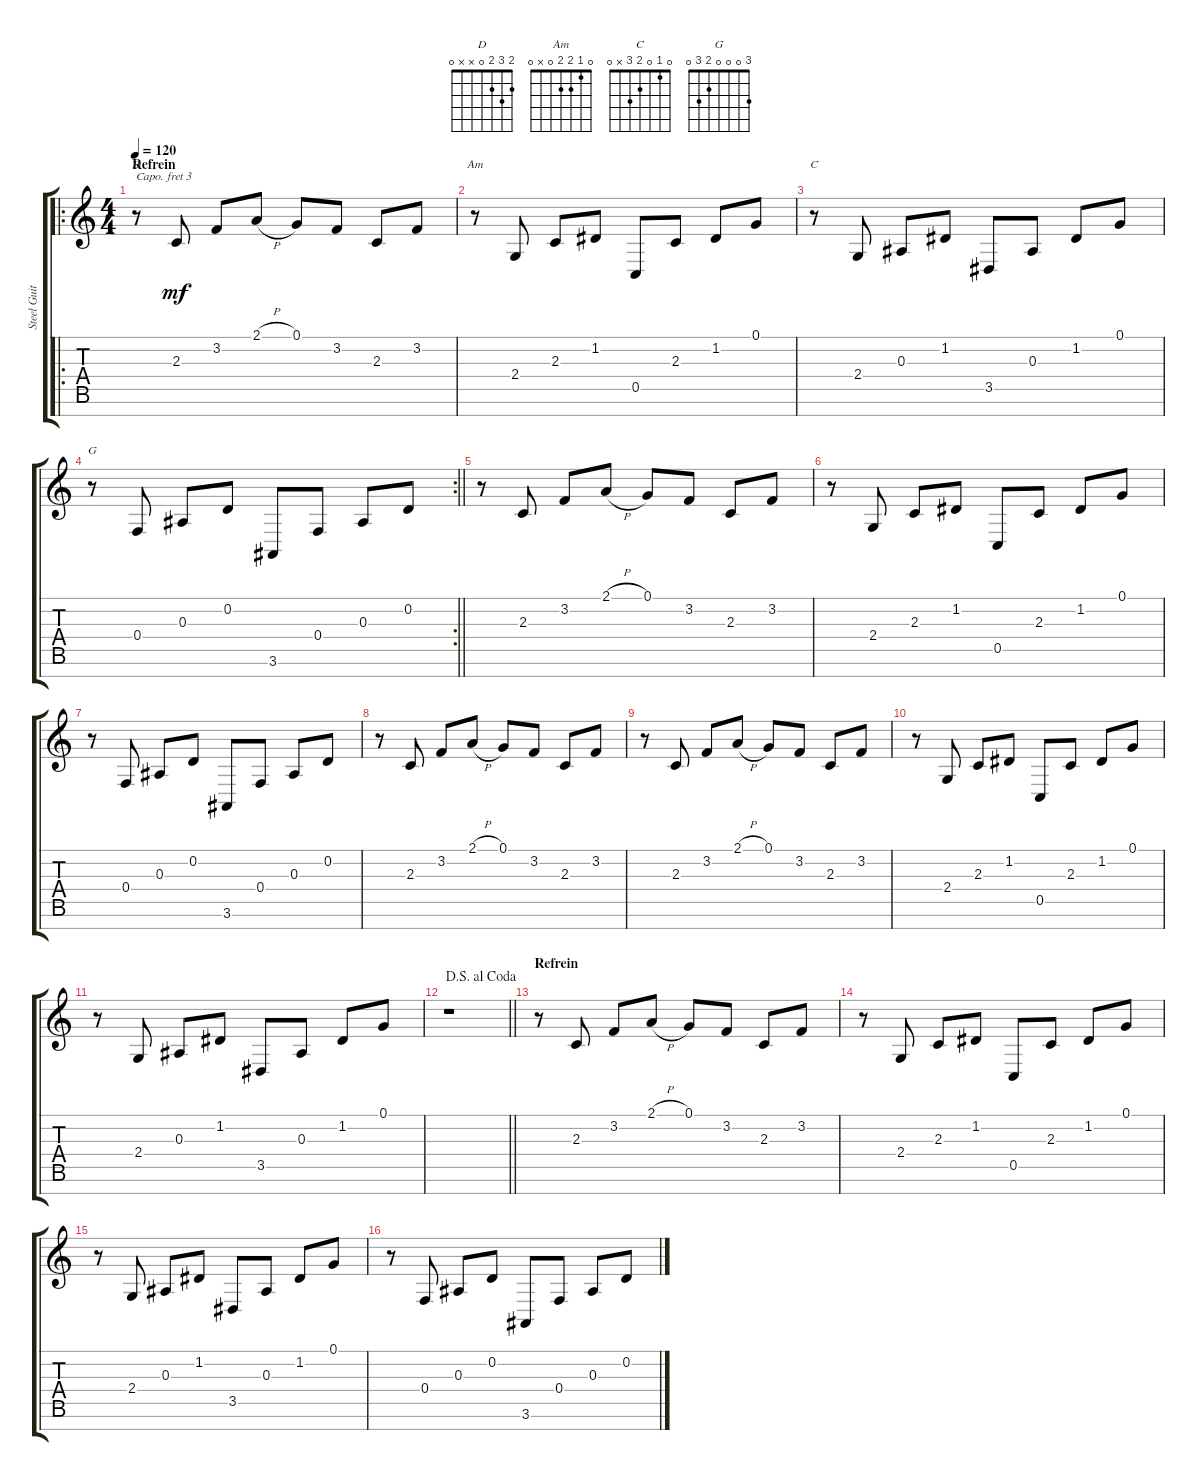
\track ("Steel Guitar" "Steel Guit") {solo instrument brightacousticpiano}
\staff {score tabs}
\capo 3
\tuning (E4 B3 G3 D3 A2 E2 B1) {hide}
\chord ("D" 2 3 2 0 x x 0)
\chord ("Am" 0 1 2 2 0 x 0)
\chord ("C" 0 1 0 2 3 x 0)
\chord ("G" 3 0 0 0 2 3 0)
\ro
\ts (4 4)
\section ("" "Refrein")
\tempo 120
\clef g2
\ks c
r.8{ch "D" dy mf} 2.3.8 3.2.8 2.1{h}.8 0.1.8 3.2.8 2.3.8 3.2.8 |
r.8{ch "Am"} 2.4.8 2.3.8 1.2.8 0.5.8 2.3.8 1.2.8 0.1.8 |
r.8{ch "C"} 2.4.8 0.3.8 1.2.8 3.5.8 0.3.8 1.2.8 0.1.8 |
\rc 2
\barLineRight lightlight
r.8{ch "G"} 0.4.8 0.3.8 0.2.8 3.6.8 0.4.8 0.3.8 0.2.8 |
\section ("" "")
r.8 2.3.8 3.2.8 2.1{h}.8 0.1.8 3.2.8 2.3.8 3.2.8 |
r.8 2.4.8 2.3.8 1.2.8 0.5.8 2.3.8 1.2.8 0.1.8 |
r.8 0.4.8 0.3.8 0.2.8 3.6.8 0.4.8 0.3.8 0.2.8 |
r.8 2.3.8 3.2.8 2.1{h}.8 0.1.8 3.2.8 2.3.8 3.2.8 |
r.8 2.3.8 3.2.8 2.1{h}.8 0.1.8 3.2.8 2.3.8 3.2.8 |
r.8 2.4.8 2.3.8 1.2.8 0.5.8 2.3.8 1.2.8 0.1.8 |
r.8 2.4.8 0.3.8 1.2.8 3.5.8 0.3.8 1.2.8 0.1.8 |
\jump dalsegnoalcoda
\barLineRight lightlight
r.1 |
\section ("" "Refrein")
r.8 2.3.8 3.2.8 2.1{h}.8 0.1.8 3.2.8 2.3.8 3.2.8 |
r.8 2.4.8 2.3.8 1.2.8 0.5.8 2.3.8 1.2.8 0.1.8 |
r.8 2.4.8 0.3.8 1.2.8 3.5.8 0.3.8 1.2.8 0.1.8 |
r.8 0.4.8 0.3.8 0.2.8 3.6.8 0.4.8 0.3.8 0.2.8
